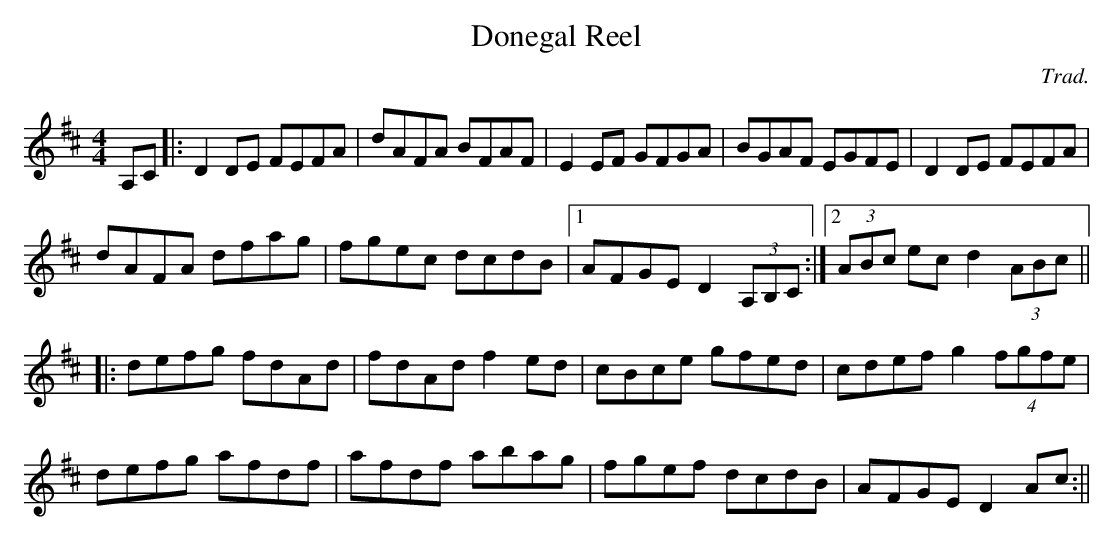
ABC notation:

X:1
T:Donegal Reel
M:4/4
L:1/8
C:Trad.
K:D
A,C|:D2DE FEFA|dAFA BFAF|E2EF GFGA|BGAF EGFE|D2DE FEFA|!
dAFA dfag|fgec dcdB|1AFGE D2 (3A,B,C:|2(3ABc ec d2 (3ABc||!
|:defg fdAd|fdAd f2ed|cBce gfed|cdef g2 (4fgfe|!
defg afdf|afdf abag|fgef dcdB|AFGE D2 Ac:||
